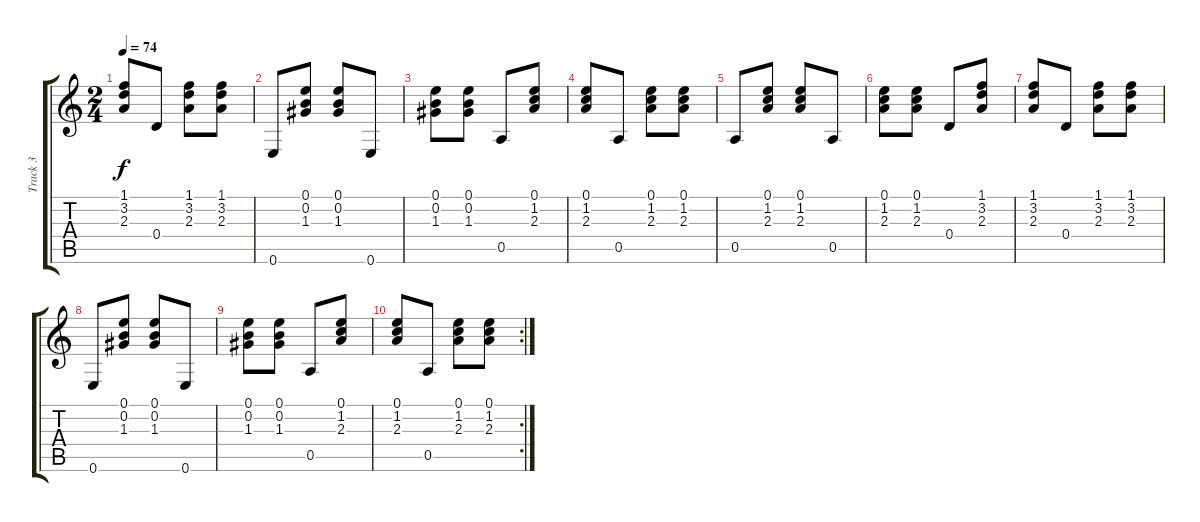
\track ("Track 3" "Track 3") {instrument acousticguitarsteel}
\staff {score tabs}
\tuning (E4 B3 G3 D3 A2 E2) {hide}
\ts (2 4)
\tempo 74
\clef g2
\ks c
(1.1 3.2 2.3).8{dy f} 0.4.8 (1.1 3.2 2.3).8 (1.1 3.2 2.3).8 |
0.6.8 (0.1 0.2 1.3).8 (0.1 0.2 1.3).8 0.6.8 |
(0.1 0.2 1.3).8 (0.1 0.2 1.3).8 0.5.8 (0.1 1.2 2.3).8 |
(0.1 1.2 2.3).8 0.5.8 (0.1 1.2 2.3).8 (0.1 1.2 2.3).8 |
0.5.8 (0.1 1.2 2.3).8 (0.1 1.2 2.3).8 0.5.8 |
(0.1 1.2 2.3).8 (0.1 1.2 2.3).8 0.4.8 (1.1 3.2 2.3).8 |
(1.1 3.2 2.3).8 0.4.8 (1.1 3.2 2.3).8 (1.1 3.2 2.3).8 |
0.6.8 (0.1 0.2 1.3).8 (0.1 0.2 1.3).8 0.6.8 |
(0.1 0.2 1.3).8 (0.1 0.2 1.3).8 0.5.8 (0.1 1.2 2.3).8 |
\rc 2
(0.1 1.2 2.3).8 0.5.8 (0.1 1.2 2.3).8 (0.1 1.2 2.3).8
